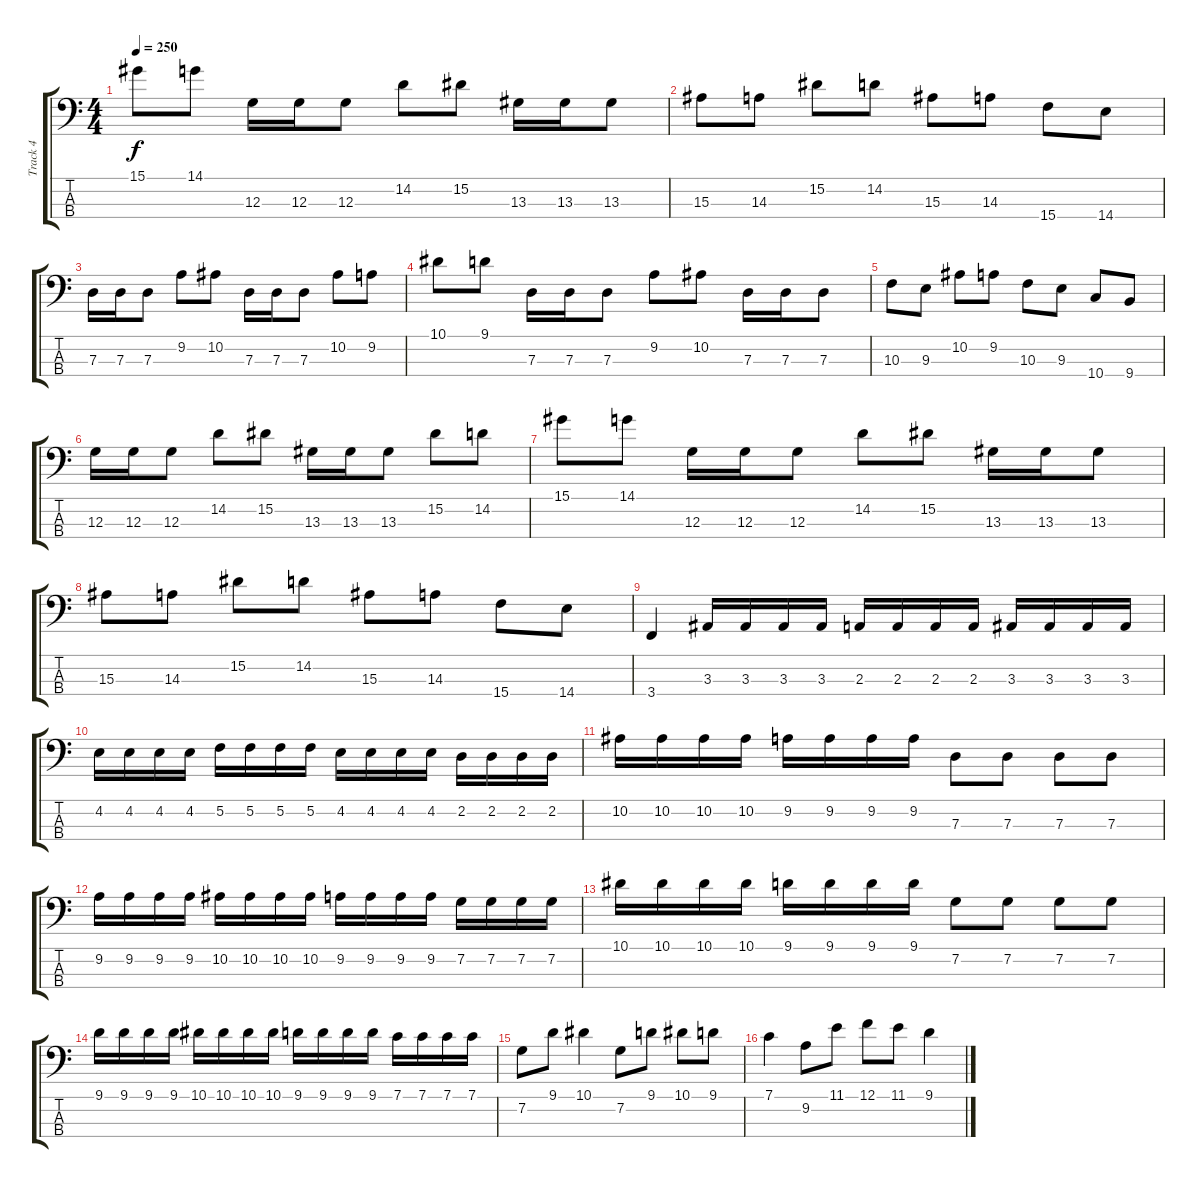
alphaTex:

\track ("Track 4" "Track 4") {instrument electricbasspick}
\staff {score tabs}
\tuning (F2 C2 G1 D1) {hide}
\ts (4 4)
\tempo 250
\clef f4
\ks c
15.1.8{dy f} 14.1.8 12.3.16 12.3.16 12.3.8 14.2.8 15.2.8 13.3.16 13.3.16 13.3.8 |
15.3.8 14.3.8 15.2.8 14.2.8 15.3.8 14.3.8 15.4.8 14.4.8 |
7.3.16 7.3.16 7.3.8 9.2.8 10.2.8 7.3.16 7.3.16 7.3.8 10.2.8 9.2.8 |
10.1.8 9.1.8 7.3.16 7.3.16 7.3.8 9.2.8 10.2.8 7.3.16 7.3.16 7.3.8 |
10.3.8 9.3.8 10.2.8 9.2.8 10.3.8 9.3.8 10.4.8 9.4.8 |
12.3.16 12.3.16 12.3.8 14.2.8 15.2.8 13.3.16 13.3.16 13.3.8 15.2.8 14.2.8 |
15.1.8 14.1.8 12.3.16 12.3.16 12.3.8 14.2.8 15.2.8 13.3.16 13.3.16 13.3.8 |
15.3.8 14.3.8 15.2.8 14.2.8 15.3.8 14.3.8 15.4.8 14.4.8 |
3.4.4 3.3.16 3.3.16 3.3.16 3.3.16 2.3.16 2.3.16 2.3.16 2.3.16 3.3.16 3.3.16 3.3.16 3.3.16 |
4.2.16 4.2.16 4.2.16 4.2.16 5.2.16 5.2.16 5.2.16 5.2.16 4.2.16 4.2.16 4.2.16 4.2.16 2.2.16 2.2.16 2.2.16 2.2.16 |
10.2.16 10.2.16 10.2.16 10.2.16 9.2.16 9.2.16 9.2.16 9.2.16 7.3.8 7.3.8 7.3.8 7.3.8 |
9.2.16 9.2.16 9.2.16 9.2.16 10.2.16 10.2.16 10.2.16 10.2.16 9.2.16 9.2.16 9.2.16 9.2.16 7.2.16 7.2.16 7.2.16 7.2.16 |
10.1.16 10.1.16 10.1.16 10.1.16 9.1.16 9.1.16 9.1.16 9.1.16 7.2.8 7.2.8 7.2.8 7.2.8 |
9.1.16 9.1.16 9.1.16 9.1.16 10.1.16 10.1.16 10.1.16 10.1.16 9.1.16 9.1.16 9.1.16 9.1.16 7.1.16 7.1.16 7.1.16 7.1.16 |
7.2.8 9.1.8 10.1.4 7.2.8 9.1.8 10.1.8 9.1.8 |
7.1.4 9.2.8 11.1.8 12.1.8 11.1.8 9.1.4
